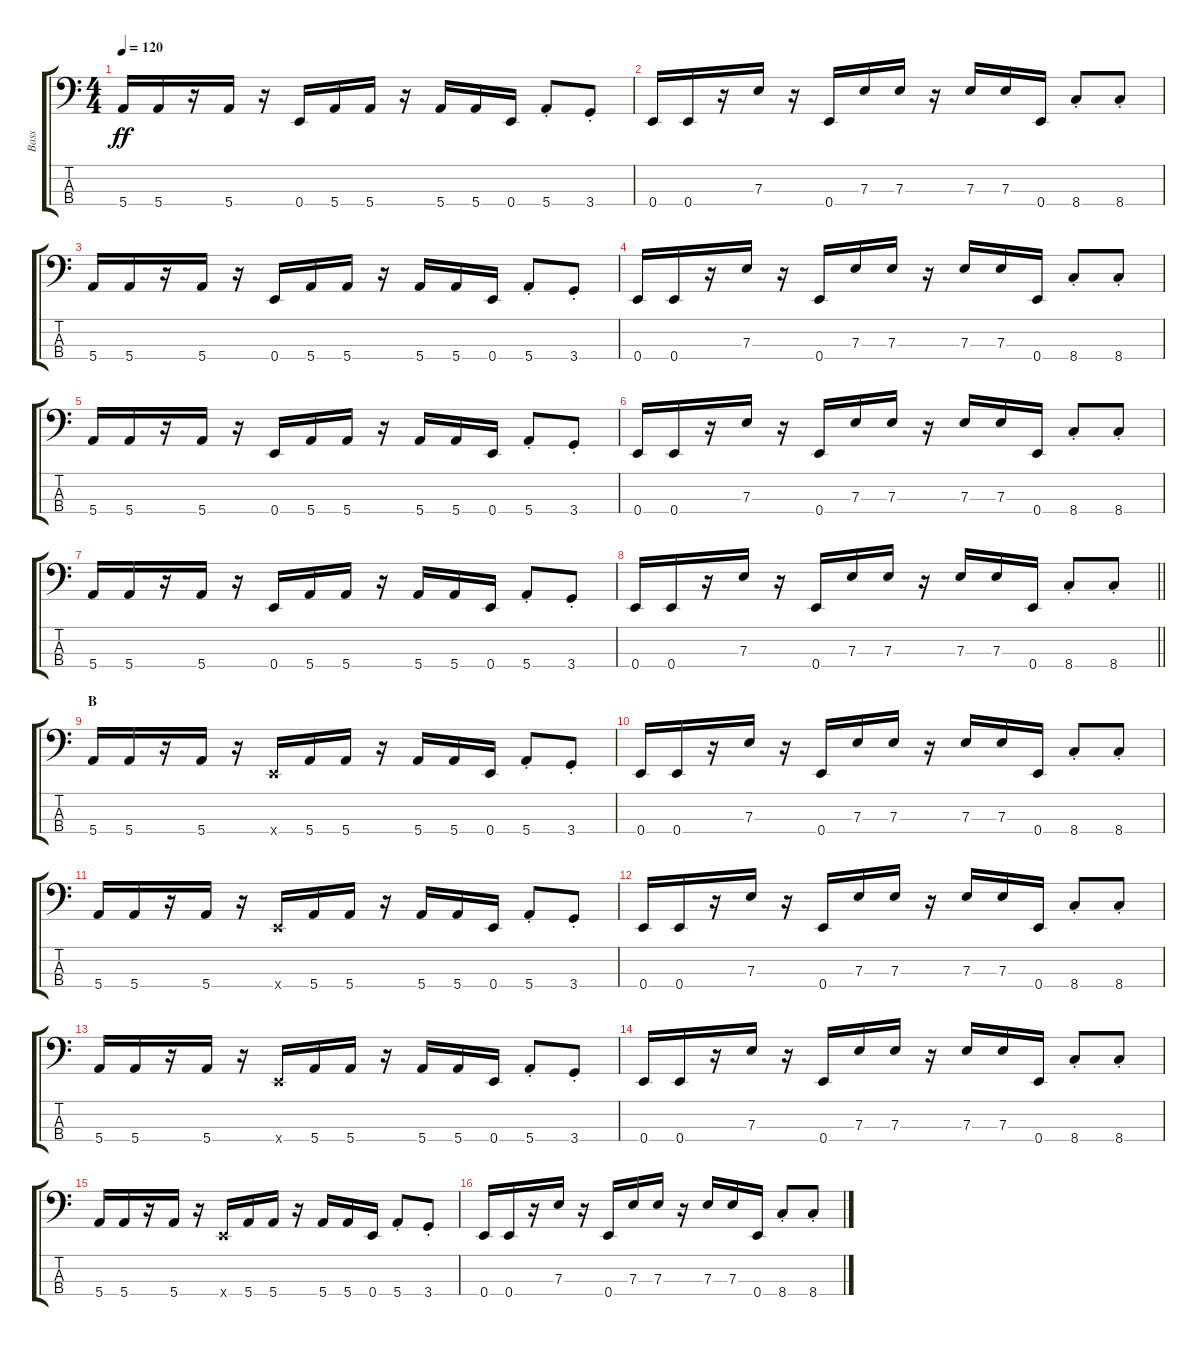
\track ("Bass" "Bass") {instrument electricbassfinger}
\staff {score tabs}
\tuning (G2 D2 A1 E1) {hide}
\ts (4 4)
\tempo 120
\clef f4
\ks c
5.4.16{dy ff} 5.4.16 r.16 5.4.16 r.16 0.4.16 5.4.16 5.4.16 r.16 5.4.16 5.4.16 0.4.16 5.4{st}.8 3.4{st}.8 |
0.4.16 0.4.16 r.16 7.3.16 r.16 0.4.16 7.3.16 7.3.16 r.16 7.3.16 7.3.16 0.4.16 8.4{st}.8 8.4{st}.8 |
5.4.16 5.4.16 r.16 5.4.16 r.16 0.4.16 5.4.16 5.4.16 r.16 5.4.16 5.4.16 0.4.16 5.4{st}.8 3.4{st}.8 |
0.4.16 0.4.16 r.16 7.3.16 r.16 0.4.16 7.3.16 7.3.16 r.16 7.3.16 7.3.16 0.4.16 8.4{st}.8 8.4{st}.8 |
5.4.16 5.4.16 r.16 5.4.16 r.16 0.4.16 5.4.16 5.4.16 r.16 5.4.16 5.4.16 0.4.16 5.4{st}.8 3.4{st}.8 |
0.4.16 0.4.16 r.16 7.3.16 r.16 0.4.16 7.3.16 7.3.16 r.16 7.3.16 7.3.16 0.4.16 8.4{st}.8 8.4{st}.8 |
5.4.16 5.4.16 r.16 5.4.16 r.16 0.4.16 5.4.16 5.4.16 r.16 5.4.16 5.4.16 0.4.16 5.4{st}.8 3.4{st}.8 |
\barLineRight lightlight
0.4.16 0.4.16 r.16 7.3.16 r.16 0.4.16 7.3.16 7.3.16 r.16 7.3.16 7.3.16 0.4.16 8.4{st}.8 8.4{st}.8 |
\section ("" "B")
5.4.16 5.4.16 r.16 5.4.16 r.16 0.4{x}.16 5.4.16 5.4.16 r.16 5.4.16 5.4.16 0.4.16 5.4{st}.8 3.4{st}.8 |
0.4.16 0.4.16 r.16 7.3.16 r.16 0.4.16 7.3.16 7.3.16 r.16 7.3.16 7.3.16 0.4.16 8.4{st}.8 8.4{st}.8 |
5.4.16 5.4.16 r.16 5.4.16 r.16 0.4{x}.16 5.4.16 5.4.16 r.16 5.4.16 5.4.16 0.4.16 5.4{st}.8 3.4{st}.8 |
0.4.16 0.4.16 r.16 7.3.16 r.16 0.4.16 7.3.16 7.3.16 r.16 7.3.16 7.3.16 0.4.16 8.4{st}.8 8.4{st}.8 |
5.4.16 5.4.16 r.16 5.4.16 r.16 0.4{x}.16 5.4.16 5.4.16 r.16 5.4.16 5.4.16 0.4.16 5.4{st}.8 3.4{st}.8 |
0.4.16 0.4.16 r.16 7.3.16 r.16 0.4.16 7.3.16 7.3.16 r.16 7.3.16 7.3.16 0.4.16 8.4{st}.8 8.4{st}.8 |
5.4.16 5.4.16 r.16 5.4.16 r.16 0.4{x}.16 5.4.16 5.4.16 r.16 5.4.16 5.4.16 0.4.16 5.4{st}.8 3.4{st}.8 |
0.4.16 0.4.16 r.16 7.3.16 r.16 0.4.16 7.3.16 7.3.16 r.16 7.3.16 7.3.16 0.4.16 8.4{st}.8 8.4{st}.8
